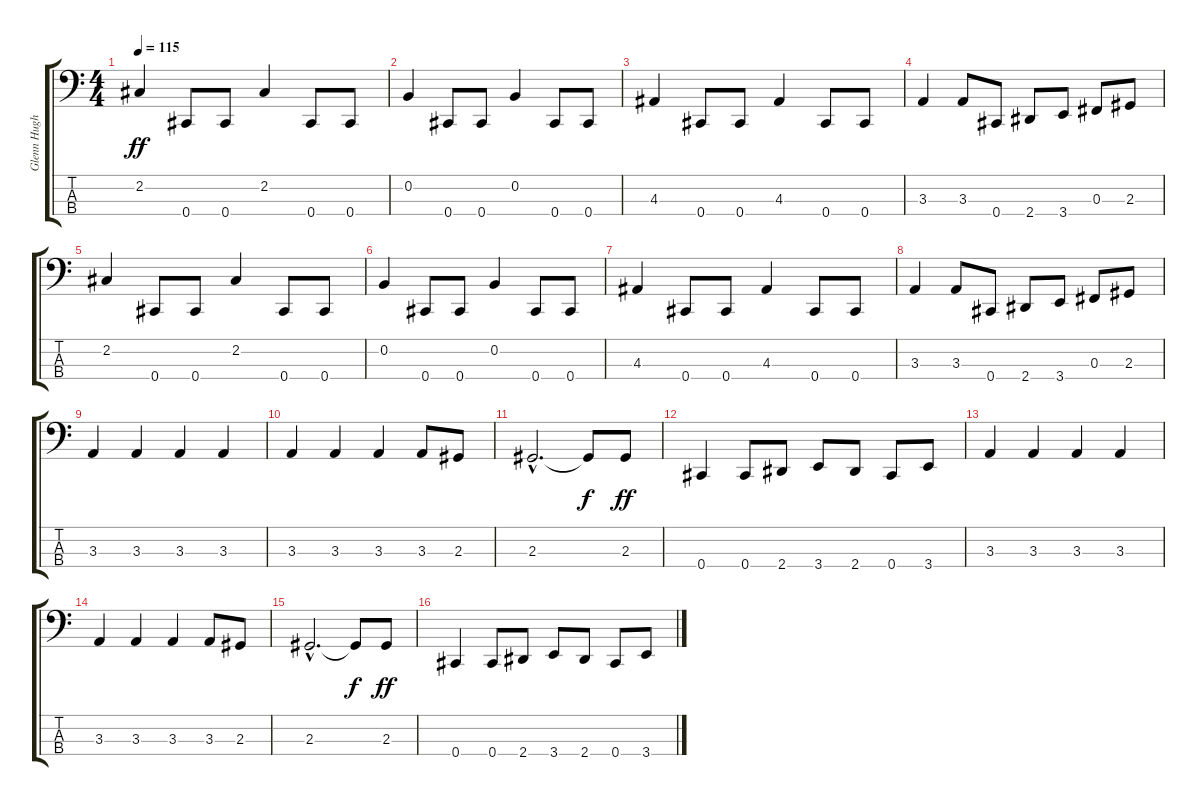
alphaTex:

\track ("Glenn Hughes" "Glenn Hugh") {instrument electricbassfinger}
\staff {score tabs}
\tuning (E2 B1 Gb1 Db1) {hide}
\ts (4 4)
\tempo 115
\clef f4
\ks c
2.2.4{dy ff} 0.4.8 0.4.8 2.2.4 0.4.8 0.4.8 |
0.2.4 0.4.8 0.4.8 0.2.4 0.4.8 0.4.8 |
4.3.4 0.4.8 0.4.8 4.3.4 0.4.8 0.4.8 |
3.3.4 3.3.8 0.4.8 2.4.8 3.4.8 0.3.8 2.3.8 |
2.2.4 0.4.8 0.4.8 2.2.4 0.4.8 0.4.8 |
0.2.4 0.4.8 0.4.8 0.2.4 0.4.8 0.4.8 |
4.3.4 0.4.8 0.4.8 4.3.4 0.4.8 0.4.8 |
3.3.4 3.3.8 0.4.8 2.4.8 3.4.8 0.3.8 2.3.8 |
3.3.4 3.3.4 3.3.4 3.3.4 |
3.3.4 3.3.4 3.3.4 3.3.8 2.3.8 |
2.3{hac}.2{d} 2.3{t}.8{dy f} 2.3.8{dy ff} |
0.4.4 0.4.8 2.4.8 3.4.8 2.4.8 0.4.8 3.4.8 |
3.3.4 3.3.4 3.3.4 3.3.4 |
3.3.4 3.3.4 3.3.4 3.3.8 2.3.8 |
2.3{hac}.2{d} 2.3{t}.8{dy f} 2.3.8{dy ff} |
0.4.4 0.4.8 2.4.8 3.4.8 2.4.8 0.4.8 3.4.8
